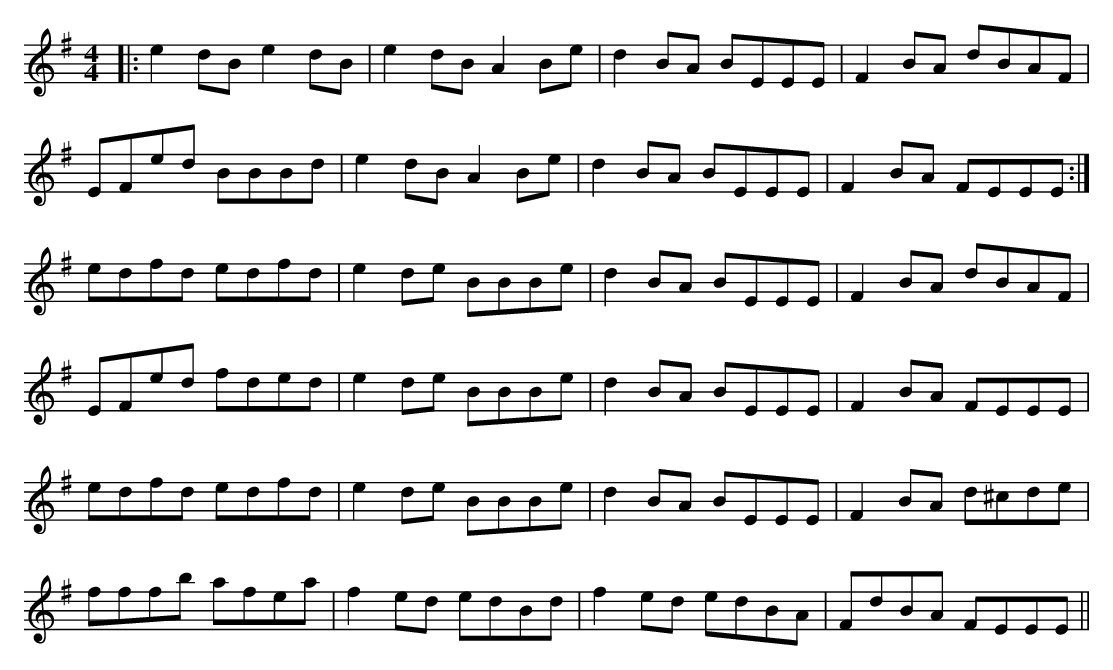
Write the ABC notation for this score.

X:1
M:4/4
K:Emin
|:e2 dB e2 dB|e2 dB A2 Be|d2 BA BEEE|F2 BA dBAF|
EFed BBBd|e2 dB A2 Be|d2 BA BEEE|F2 BA FEEE:|
edfd edfd|e2 de BBBe|d2 BA BEEE|F2 BA dBAF|
EFed fded|e2 de BBBe|d2 BA BEEE|F2 BA FEEE|
edfd edfd|e2 de BBBe|d2 BA BEEE|F2 BA d^cde|
fffb afea|f2 ed edBd|f2 ed edBA|FdBA FEEE||
